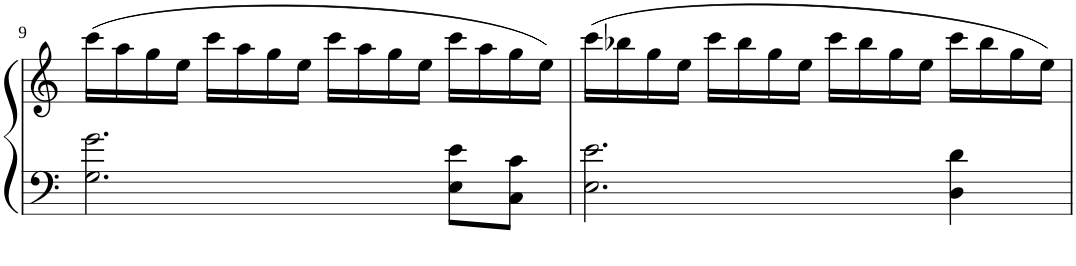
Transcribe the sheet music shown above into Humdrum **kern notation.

**kern	**kern
*part1	*part1
*staff2	*staff1
*I"Piano	*
*I'Pno.	*
!!LO:PB:g=z
*clefF4	*clefG2
*k[]	*k[]
*M4/4	*M4/4
=9	=9
2.G\ 2.g\	(16ccc\LL
.	16aa\
.	16gg\
.	16ee\JJ
.	16ccc\LL
.	16aa\
.	16gg\
.	16ee\JJ
.	16ccc\LL
.	16aa\
.	16gg\
.	16ee\JJ
8E\ 8e\L	16ccc\LL
.	16aa\
8C\ 8c\J	16gg\
.	16ee\JJ)
=10	=10
2.E\ 2.e\	(16ccc\LL
.	16bb-X\
.	16gg\
.	16ee\JJ
.	16ccc\LL
.	16bb-\
.	16gg\
.	16ee\JJ
.	16ccc\LL
.	16bb-\
.	16gg\
.	16ee\JJ
4D\ 4d\	16ccc\LL
.	16bb-\
.	16gg\
.	16ee\JJ)
=	=
*-	*-
